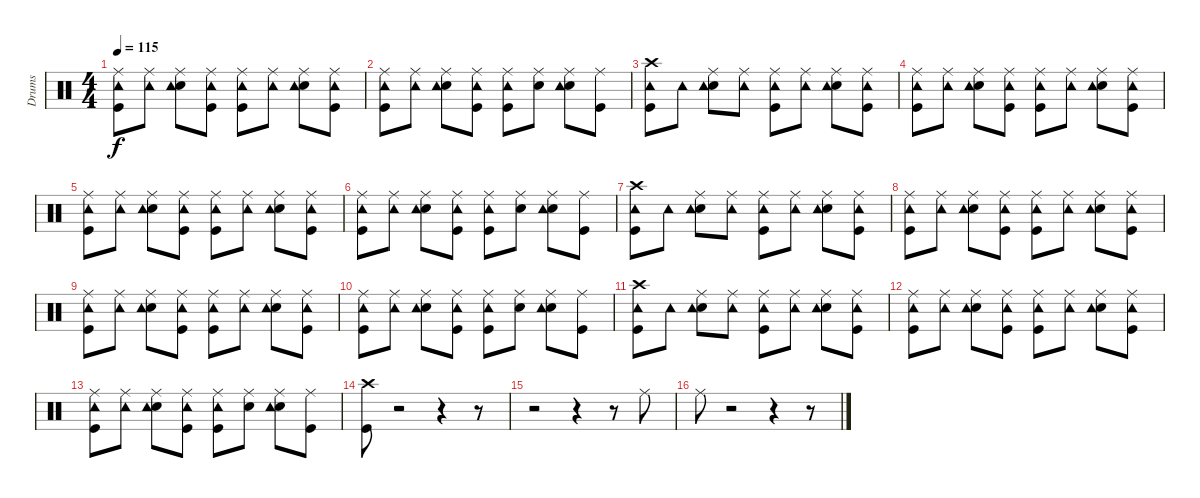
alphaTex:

\track ("Drums" "Drums") {instrument percussion}
\staff {score}
\articulation defaults
\ts (4 4)
\tempo 115
\clef neutral
\ks c
("Kick (hit)" "Ride (middle)" "Tambourine (hit)").8{dy f} ("Ride (middle)" "Tambourine (hit)").8 ("Electric Snare (hit)" "Ride (middle)" "Tambourine (hit)").8 ("Kick (hit)" "Ride (middle)" "Tambourine (hit)").8 ("Kick (hit)" "Ride (middle)" "Tambourine (hit)").8 ("Ride (middle)" "Tambourine (hit)").8 ("Ride (middle)" "Electric Snare (hit)" "Tambourine (hit)").8 ("Kick (hit)" "Ride (middle)" "Tambourine (hit)").8 |
("Kick (hit)" "Ride (middle)" "Tambourine (hit)").8 ("Ride (middle)" "Tambourine (hit)").8 ("Electric Snare (hit)" "Ride (middle)" "Tambourine (hit)").8 ("Kick (hit)" "Ride (middle)" "Tambourine (hit)").8 ("Kick (hit)" "Ride (middle)" "Tambourine (hit)").8 ("Electric Snare (hit)" "Ride (middle)").8 ("Ride (middle)" "Electric Snare (hit)" "Tambourine (hit)").8 ("Ride (middle)" "Kick (hit)").8 |
("Kick (hit)" "Crash high (hit)" "Tambourine (hit)").8 "Tambourine (hit)".8 ("Electric Snare (hit)" "Ride (middle)" "Tambourine (hit)").8 ("Ride (middle)" "Tambourine (hit)").8 ("Ride (middle)" "Kick (hit)" "Tambourine (hit)").8 ("Ride (middle)" "Tambourine (hit)").8 ("Electric Snare (hit)" "Ride (middle)" "Tambourine (hit)").8 ("Kick (hit)" "Ride (middle)" "Tambourine (hit)").8 |
("Kick (hit)" "Ride (middle)" "Tambourine (hit)").8 ("Ride (middle)" "Tambourine (hit)").8 ("Electric Snare (hit)" "Ride (middle)" "Tambourine (hit)").8 ("Kick (hit)" "Ride (middle)" "Tambourine (hit)").8 ("Kick (hit)" "Ride (middle)" "Tambourine (hit)").8 ("Ride (middle)" "Tambourine (hit)").8 ("Electric Snare (hit)" "Ride (middle)" "Tambourine (hit)").8 ("Ride (middle)" "Kick (hit)" "Tambourine (hit)").8 |
("Kick (hit)" "Ride (middle)" "Tambourine (hit)").8 ("Ride (middle)" "Tambourine (hit)").8 ("Electric Snare (hit)" "Ride (middle)" "Tambourine (hit)").8 ("Kick (hit)" "Ride (middle)" "Tambourine (hit)").8 ("Kick (hit)" "Ride (middle)" "Tambourine (hit)").8 ("Ride (middle)" "Tambourine (hit)").8 ("Ride (middle)" "Electric Snare (hit)" "Tambourine (hit)").8 ("Kick (hit)" "Ride (middle)" "Tambourine (hit)").8 |
("Kick (hit)" "Ride (middle)" "Tambourine (hit)").8 ("Ride (middle)" "Tambourine (hit)").8 ("Electric Snare (hit)" "Ride (middle)" "Tambourine (hit)").8 ("Kick (hit)" "Ride (middle)" "Tambourine (hit)").8 ("Kick (hit)" "Ride (middle)" "Tambourine (hit)").8 ("Electric Snare (hit)" "Ride (middle)").8 ("Ride (middle)" "Electric Snare (hit)" "Tambourine (hit)").8 ("Ride (middle)" "Kick (hit)").8 |
("Kick (hit)" "Crash high (hit)" "Tambourine (hit)").8 "Tambourine (hit)".8 ("Electric Snare (hit)" "Ride (middle)" "Tambourine (hit)").8 ("Ride (middle)" "Tambourine (hit)").8 ("Ride (middle)" "Kick (hit)" "Tambourine (hit)").8 ("Ride (middle)" "Tambourine (hit)").8 ("Electric Snare (hit)" "Ride (middle)" "Tambourine (hit)").8 ("Kick (hit)" "Ride (middle)" "Tambourine (hit)").8 |
("Kick (hit)" "Ride (middle)" "Tambourine (hit)").8 ("Ride (middle)" "Tambourine (hit)").8 ("Electric Snare (hit)" "Ride (middle)" "Tambourine (hit)").8 ("Kick (hit)" "Ride (middle)" "Tambourine (hit)").8 ("Kick (hit)" "Ride (middle)" "Tambourine (hit)").8 ("Ride (middle)" "Tambourine (hit)").8 ("Electric Snare (hit)" "Ride (middle)" "Tambourine (hit)").8 ("Ride (middle)" "Kick (hit)" "Tambourine (hit)").8 |
("Kick (hit)" "Ride (middle)" "Tambourine (hit)").8 ("Ride (middle)" "Tambourine (hit)").8 ("Electric Snare (hit)" "Ride (middle)" "Tambourine (hit)").8 ("Kick (hit)" "Ride (middle)" "Tambourine (hit)").8 ("Kick (hit)" "Ride (middle)" "Tambourine (hit)").8 ("Ride (middle)" "Tambourine (hit)").8 ("Ride (middle)" "Electric Snare (hit)" "Tambourine (hit)").8 ("Kick (hit)" "Ride (middle)" "Tambourine (hit)").8 |
("Kick (hit)" "Ride (middle)" "Tambourine (hit)").8 ("Ride (middle)" "Tambourine (hit)").8 ("Electric Snare (hit)" "Ride (middle)" "Tambourine (hit)").8 ("Kick (hit)" "Ride (middle)" "Tambourine (hit)").8 ("Kick (hit)" "Ride (middle)" "Tambourine (hit)").8 ("Electric Snare (hit)" "Ride (middle)").8 ("Ride (middle)" "Electric Snare (hit)" "Tambourine (hit)").8 ("Ride (middle)" "Kick (hit)").8 |
("Kick (hit)" "Crash high (hit)" "Tambourine (hit)").8 "Tambourine (hit)".8 ("Electric Snare (hit)" "Ride (middle)" "Tambourine (hit)").8 ("Ride (middle)" "Tambourine (hit)").8 ("Ride (middle)" "Kick (hit)" "Tambourine (hit)").8 ("Ride (middle)" "Tambourine (hit)").8 ("Electric Snare (hit)" "Ride (middle)" "Tambourine (hit)").8 ("Kick (hit)" "Ride (middle)" "Tambourine (hit)").8 |
("Kick (hit)" "Ride (middle)" "Tambourine (hit)").8 ("Ride (middle)" "Tambourine (hit)").8 ("Electric Snare (hit)" "Ride (middle)" "Tambourine (hit)").8 ("Kick (hit)" "Ride (middle)" "Tambourine (hit)").8 ("Kick (hit)" "Ride (middle)" "Tambourine (hit)").8 ("Ride (middle)" "Tambourine (hit)").8 ("Electric Snare (hit)" "Ride (middle)" "Tambourine (hit)").8 ("Ride (middle)" "Kick (hit)" "Tambourine (hit)").8 |
("Ride (middle)" "Kick (hit)" "Tambourine (hit)").8 ("Ride (middle)" "Tambourine (hit)").8 ("Electric Snare (hit)" "Ride (middle)" "Tambourine (hit)").8 ("Ride (middle)" "Kick (hit)" "Tambourine (hit)").8 ("Ride (middle)" "Kick (hit)" "Tambourine (hit)").8 ("Ride (middle)" "Electric Snare (hit)").8 ("Electric Snare (hit)" "Ride (middle)" "Tambourine (hit)").8 ("Kick (hit)" "Ride (middle)").8 |
("Kick (hit)" "Crash high (hit)").8 r.2 r.4 r.8 |
r.2 r.4 r.8 "Ride (middle)".8 |
"Ride (middle)".8 r.2 r.4 r.8
